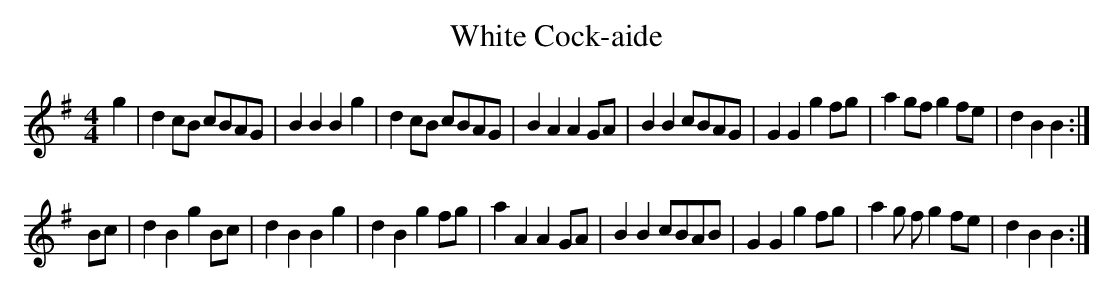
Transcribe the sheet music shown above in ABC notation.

X:1
T:White Cock-aide
M:4/4
L:1/8
K:G
g2|d2 csBs cBAG|B2B2B2g2|d2 csBs cBAG|B2A2A2GsAs|B2B2 cBAG|G2G2g2fsgs|a2
gsfs g2 fses|d2B2B2:|!
Bscs|d2B2g2Bscs|d2B2B2g2|d2B2g2fsgs|a2A2A2GsAs|B2B2 cBAB|G2G2g2fsgs|a2gs
fs g2 fses|d2B2B2:|
